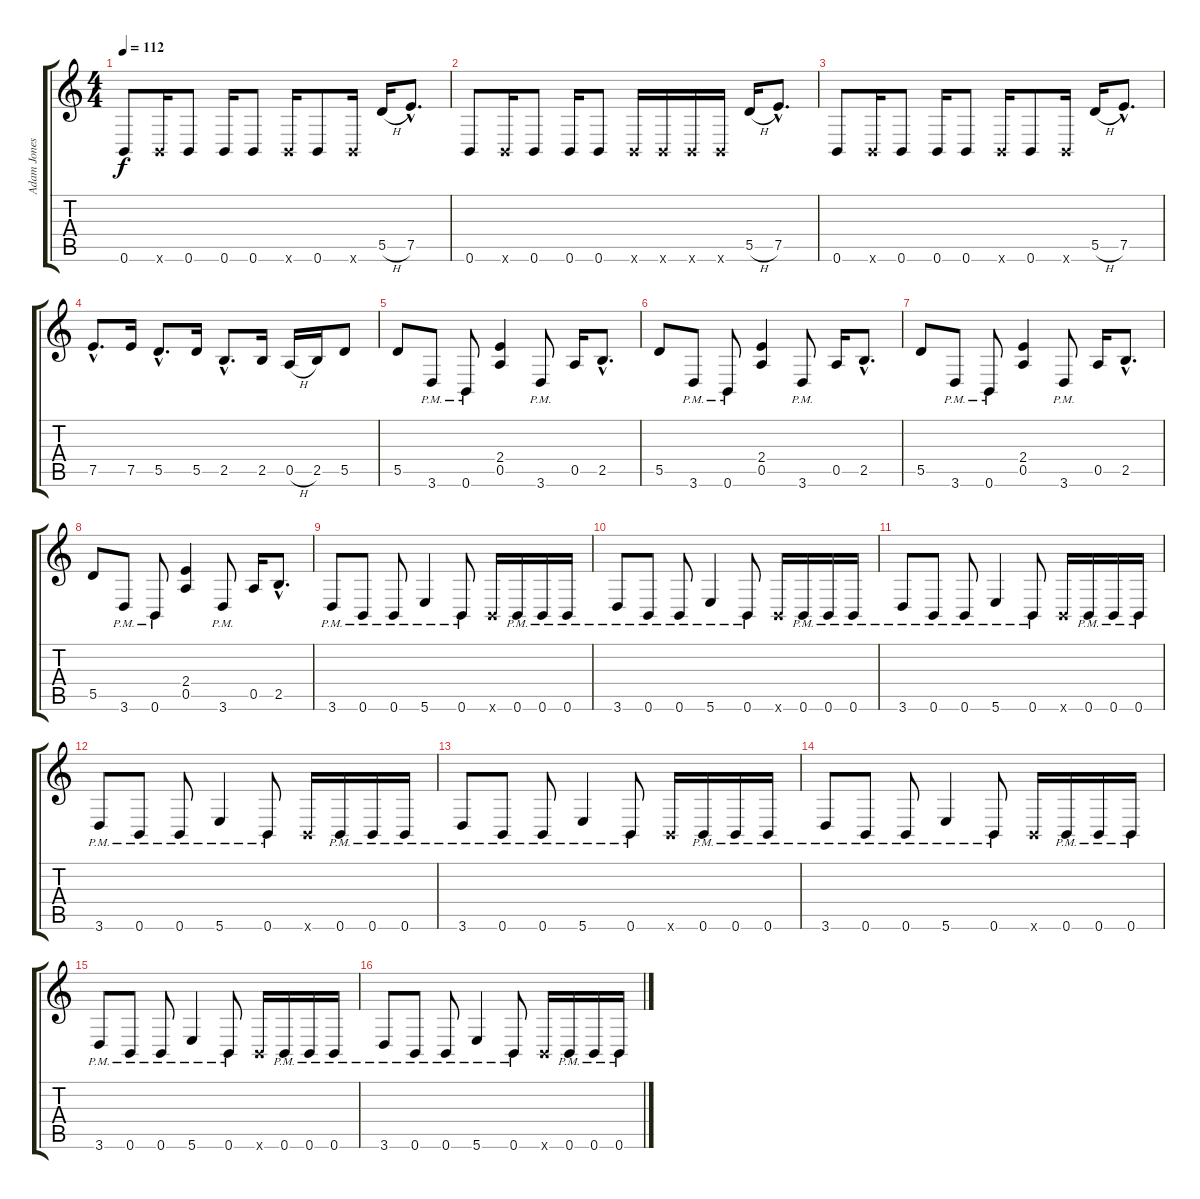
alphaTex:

\track ("Adam Jones" "Adam Jones") {instrument distortionguitar}
\staff {score tabs}
\tuning (E4 B3 G3 D3 A2 B1) {hide}
\ts (4 4)
\tempo 112
\clef g2
\ks c
0.6.8{dy f instrument distortionguitar} 0.6{x}.16 0.6.8 0.6.16 0.6.8 0.6{x}.16 0.6.8 0.6{x}.16 5.5{h}.16 7.5{hac}.8{d} |
0.6.8 0.6{x}.16 0.6.8 0.6.16 0.6.8 0.6{x}.16 0.6{x}.16 0.6{x}.16 0.6{x}.16 5.5{h}.16 7.5{hac}.8{d} |
0.6.8 0.6{x}.16 0.6.8 0.6.16 0.6.8 0.6{x}.16 0.6.8 0.6{x}.16 5.5{h}.16 7.5{hac}.8{d} |
7.5{hac}.8{d} 7.5.16 5.5{hac}.8{d} 5.5.16 2.5{hac}.8{d} 2.5.16 0.5{h}.16 2.5.16 5.5.8 |
5.5.8 3.6{pm}.8 0.6{pm}.8 (2.4 0.5).4 3.6{pm}.8 0.5.16 2.5{hac}.8{d} |
5.5.8 3.6{pm}.8 0.6{pm}.8 (2.4 0.5).4 3.6{pm}.8 0.5.16 2.5{hac}.8{d} |
5.5.8 3.6{pm}.8 0.6{pm}.8 (2.4 0.5).4 3.6{pm}.8 0.5.16 2.5{hac}.8{d} |
5.5.8 3.6{pm}.8 0.6{pm}.8 (2.4 0.5).4 3.6{pm}.8 0.5.16 2.5{hac}.8{d} |
3.6{pm}.8 0.6{pm}.8 0.6{pm}.8 5.6{pm}.4 0.6{pm}.8 0.6{x}.16 0.6{pm}.16 0.6{pm}.16 0.6{pm}.16 |
3.6{pm}.8 0.6{pm}.8 0.6{pm}.8 5.6{pm}.4 0.6{pm}.8 0.6{x}.16 0.6{pm}.16 0.6{pm}.16 0.6{pm}.16 |
3.6{pm}.8 0.6{pm}.8 0.6{pm}.8 5.6{pm}.4 0.6{pm}.8 0.6{x}.16 0.6{pm}.16 0.6{pm}.16 0.6{pm}.16 |
3.6{pm}.8 0.6{pm}.8 0.6{pm}.8 5.6{pm}.4 0.6{pm}.8 0.6{x}.16 0.6{pm}.16 0.6{pm}.16 0.6{pm}.16 |
3.6{pm}.8 0.6{pm}.8 0.6{pm}.8 5.6{pm}.4 0.6{pm}.8 0.6{x}.16 0.6{pm}.16 0.6{pm}.16 0.6{pm}.16 |
3.6{pm}.8 0.6{pm}.8 0.6{pm}.8 5.6{pm}.4 0.6{pm}.8 0.6{x}.16 0.6{pm}.16 0.6{pm}.16 0.6{pm}.16 |
3.6{pm}.8 0.6{pm}.8 0.6{pm}.8 5.6{pm}.4 0.6{pm}.8 0.6{x}.16 0.6{pm}.16 0.6{pm}.16 0.6{pm}.16 |
3.6{pm}.8 0.6{pm}.8 0.6{pm}.8 5.6{pm}.4 0.6{pm}.8 0.6{x}.16 0.6{pm}.16 0.6{pm}.16 0.6{pm}.16
